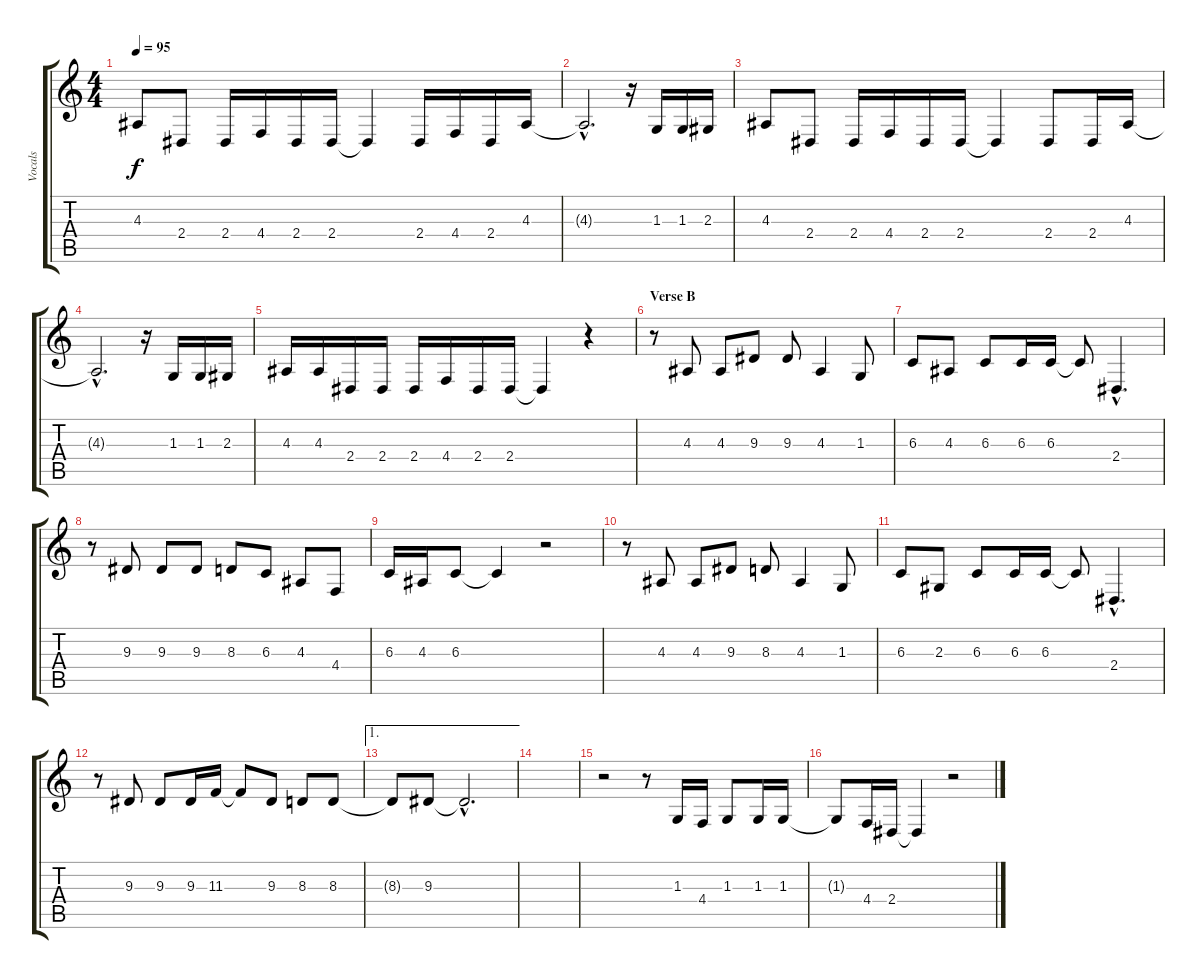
\track ("Vocals" "Vocals") {instrument altosax}
\staff {score tabs}
\tuning (Eb4 Bb3 Gb3 Db3 Ab2 Eb2) {hide}
\ts (4 4)
\tempo 95
\clef g2
\ks c
4.3.8{dy f} 2.4.8 2.4.16 4.4.16 2.4.16 2.4.16 2.4{t}.4 2.4.16 4.4.16 2.4.16 4.3.16 |
4.3{hac t}.2{d} r.16 1.3.16 1.3.16 2.3.16 |
4.3.8 2.4.8 2.4.16 4.4.16 2.4.16 2.4.16 2.4{t}.4 2.4.8 2.4.16 4.3.16 |
4.3{hac t}.2{d} r.16 1.3.16 1.3.16 2.3.16 |
4.3.16 4.3.16 2.4.16 2.4.16 2.4.16 4.4.16 2.4.16 2.4.16 2.4{t}.4 r.4 |
\section ("" "Verse B")
r.8 4.3.8 4.3.8 9.3.8 9.3.8 4.3.4 1.3.8 |
6.3.8 4.3.8 6.3.8 6.3.16 6.3.16 6.3{t}.8 2.4{hac}.4{d} |
r.8 9.3.8 9.3.8 9.3.8 8.3.8 6.3.8 4.3.8 4.4.8 |
6.3.16 4.3.16 6.3.8 6.3{t}.4 r.2 |
r.8 4.3.8 4.3.8 9.3.8 8.3.8 4.3.4 1.3.8 |
6.3.8 2.3.8 6.3.8 6.3.16 6.3.16 6.3{t}.8 2.4{hac}.4{d} |
r.8 9.3.8 9.3.8 9.3.16 11.3.16 11.3{t}.8 9.3.8 8.3.8 8.3.8 |
\ae 1
8.3{t}.8 9.3.8 9.3{hac t}.2{d} |
|
r.2 r.8 1.3.16 4.4.16 1.3.8 1.3.16 1.3.16 |
1.3{t}.8 4.4.16 2.4.16 2.4{t}.4 r.2
